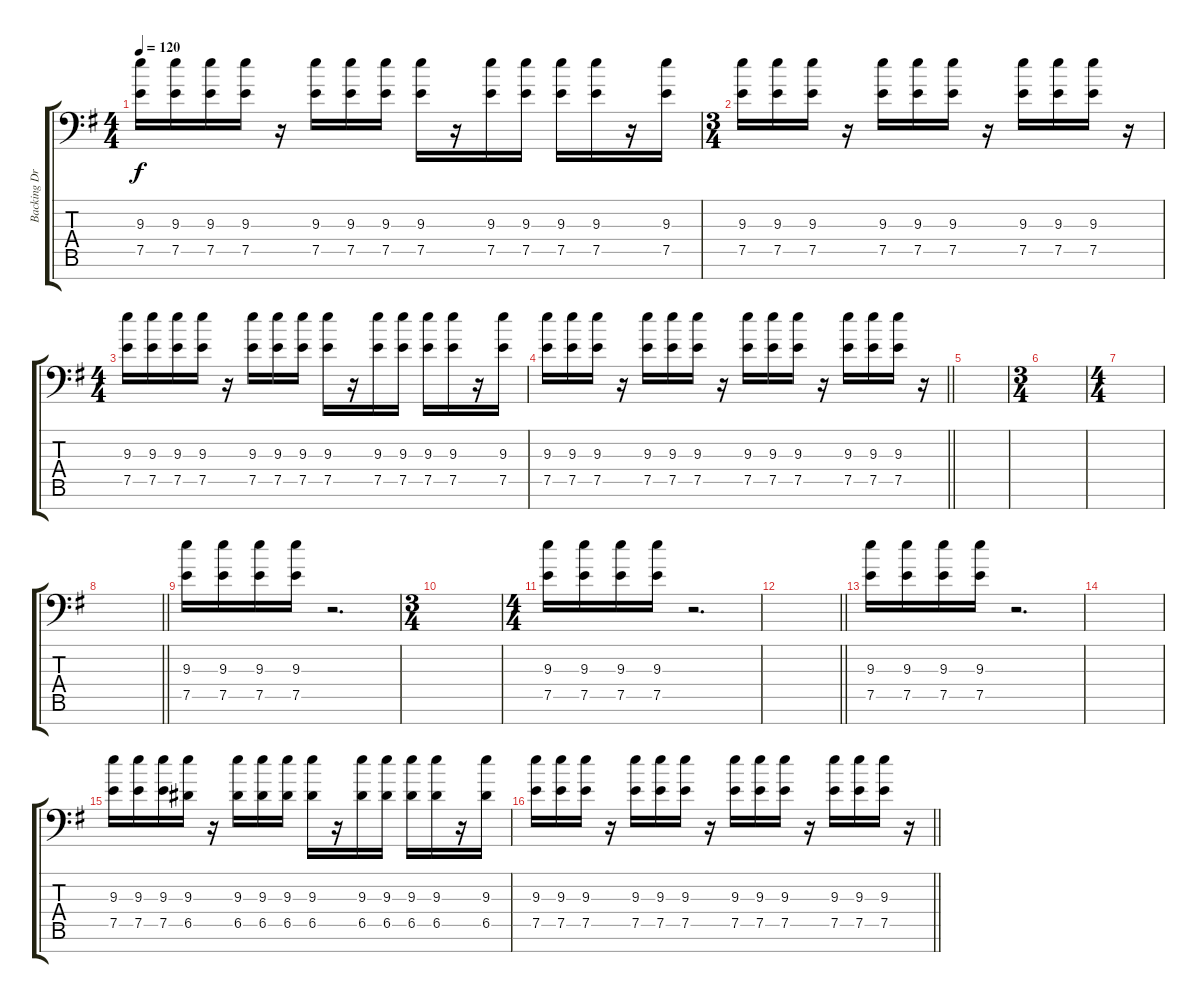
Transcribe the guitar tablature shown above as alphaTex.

\track ("Backing Dropped A" "Backing Dr") {instrument distortionguitar}
\staff {score tabs}
\tuning (E4 B3 G3 D3 A2 E2 A1) {hide}
\ts (4 4)
\tempo 120
\clef f4
\ks eminor
(9.3 7.5).16{dy f instrument distortionguitar} (9.3 7.5).16 (9.3 7.5).16 (9.3 7.5).16 r.16 (9.3 7.5).16 (9.3 7.5).16 (9.3 7.5).16 (9.3 7.5).16 r.16 (9.3 7.5).16 (9.3 7.5).16 (9.3 7.5).16 (9.3 7.5).16 r.16 (9.3 7.5).16 |
\ts (3 4)
(9.3 7.5).16 (9.3 7.5).16 (9.3 7.5).16 r.16 (9.3 7.5).16 (9.3 7.5).16 (9.3 7.5).16 r.16 (9.3 7.5).16 (9.3 7.5).16 (9.3 7.5).16 r.16 |
\ts (4 4)
(9.3 7.5).16 (9.3 7.5).16 (9.3 7.5).16 (9.3 7.5).16 r.16 (9.3 7.5).16 (9.3 7.5).16 (9.3 7.5).16 (9.3 7.5).16 r.16 (9.3 7.5).16 (9.3 7.5).16 (9.3 7.5).16 (9.3 7.5).16 r.16 (9.3 7.5).16 |
\barLineRight lightlight
(9.3 7.5).16 (9.3 7.5).16 (9.3 7.5).16 r.16 (9.3 7.5).16 (9.3 7.5).16 (9.3 7.5).16 r.16 (9.3 7.5).16 (9.3 7.5).16 (9.3 7.5).16 r.16 (9.3 7.5).16 (9.3 7.5).16 (9.3 7.5).16 r.16 |
\section ("" "")
|
\ts (3 4)
|
\ts (4 4)
|
\barLineRight lightlight
|
(9.3 7.5).16 (9.3 7.5).16 (9.3 7.5).16 (9.3 7.5).16 r.2{d} |
\ts (3 4)
|
\ts (4 4)
(9.3 7.5).16 (9.3 7.5).16 (9.3 7.5).16 (9.3 7.5).16 r.2{d} |
\barLineRight lightlight
|
(9.3 7.5).16 (9.3 7.5).16 (9.3 7.5).16 (9.3 7.5).16 r.2{d} |
|
(9.3 7.5).16 (9.3 7.5).16 (9.3 7.5).16 (9.3 6.5).16 r.16 (9.3 6.5).16 (9.3 6.5).16 (9.3 6.5).16 (9.3 6.5).16 r.16 (9.3 6.5).16 (9.3 6.5).16 (9.3 6.5).16 (9.3 6.5).16 r.16 (9.3 6.5).16 |
\barLineRight lightlight
(9.3 7.5).16 (9.3 7.5).16 (9.3 7.5).16 r.16 (9.3 7.5).16 (9.3 7.5).16 (9.3 7.5).16 r.16 (9.3 7.5).16 (9.3 7.5).16 (9.3 7.5).16 r.16 (9.3 7.5).16 (9.3 7.5).16 (9.3 7.5).16 r.16
